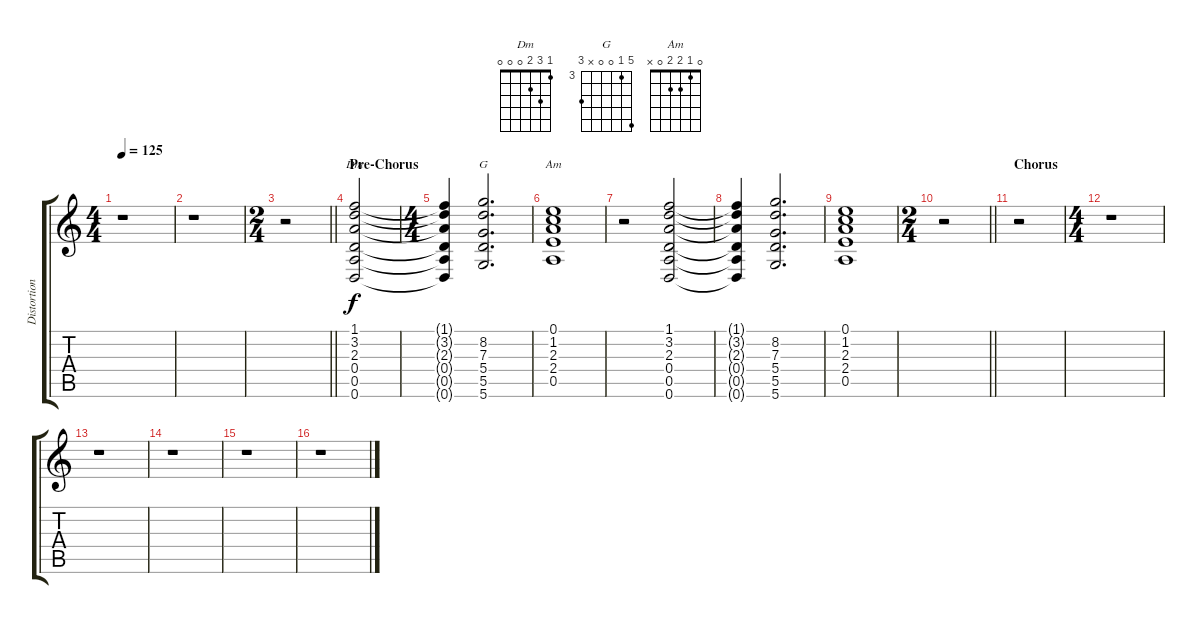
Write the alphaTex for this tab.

\track ("Distortion Guitar" "Distortion") {instrument distortionguitar}
\staff {score tabs}
\tuning (E4 B3 G3 D3 A2 D2) {hide}
\chord ("Dm" 1 3 2 0 0 0)
\chord ("G" 7 3 0 0 x 5) {firstfret 3}
\chord ("Am" 0 1 2 2 0 x)
\ts (4 4)
\tempo 125
\clef g2
\ks c
r.1{dy f} |
r.1 |
\ts (2 4)
\barLineRight lightlight
r.2 |
\section ("" "Pre-Chorus")
(1.1 3.2 2.3 0.4 0.5 0.6).2{ch "Dm"} |
\ts (4 4)
(1.1{t} 3.2{t} 2.3{t} 0.4{t} 0.5{t} 0.6{t}).4 (8.2 7.3 5.4 5.5 5.6).2{d ch "G"} |
(0.1 1.2 2.3 2.4 0.5).1{ch "Am"} |
r.2 (1.1 3.2 2.3 0.4 0.5 0.6).2 |
(1.1{t} 3.2{t} 2.3{t} 0.4{t} 0.5{t} 0.6{t}).4 (8.2 7.3 5.4 5.5 5.6).2{d} |
(0.1 1.2 2.3 2.4 0.5).1 |
\ts (2 4)
\barLineRight lightlight
r.2 |
\section ("" "Chorus")
r.2 |
\ts (4 4)
r.1 |
r.1 |
r.1 |
r.1 |
r.1
